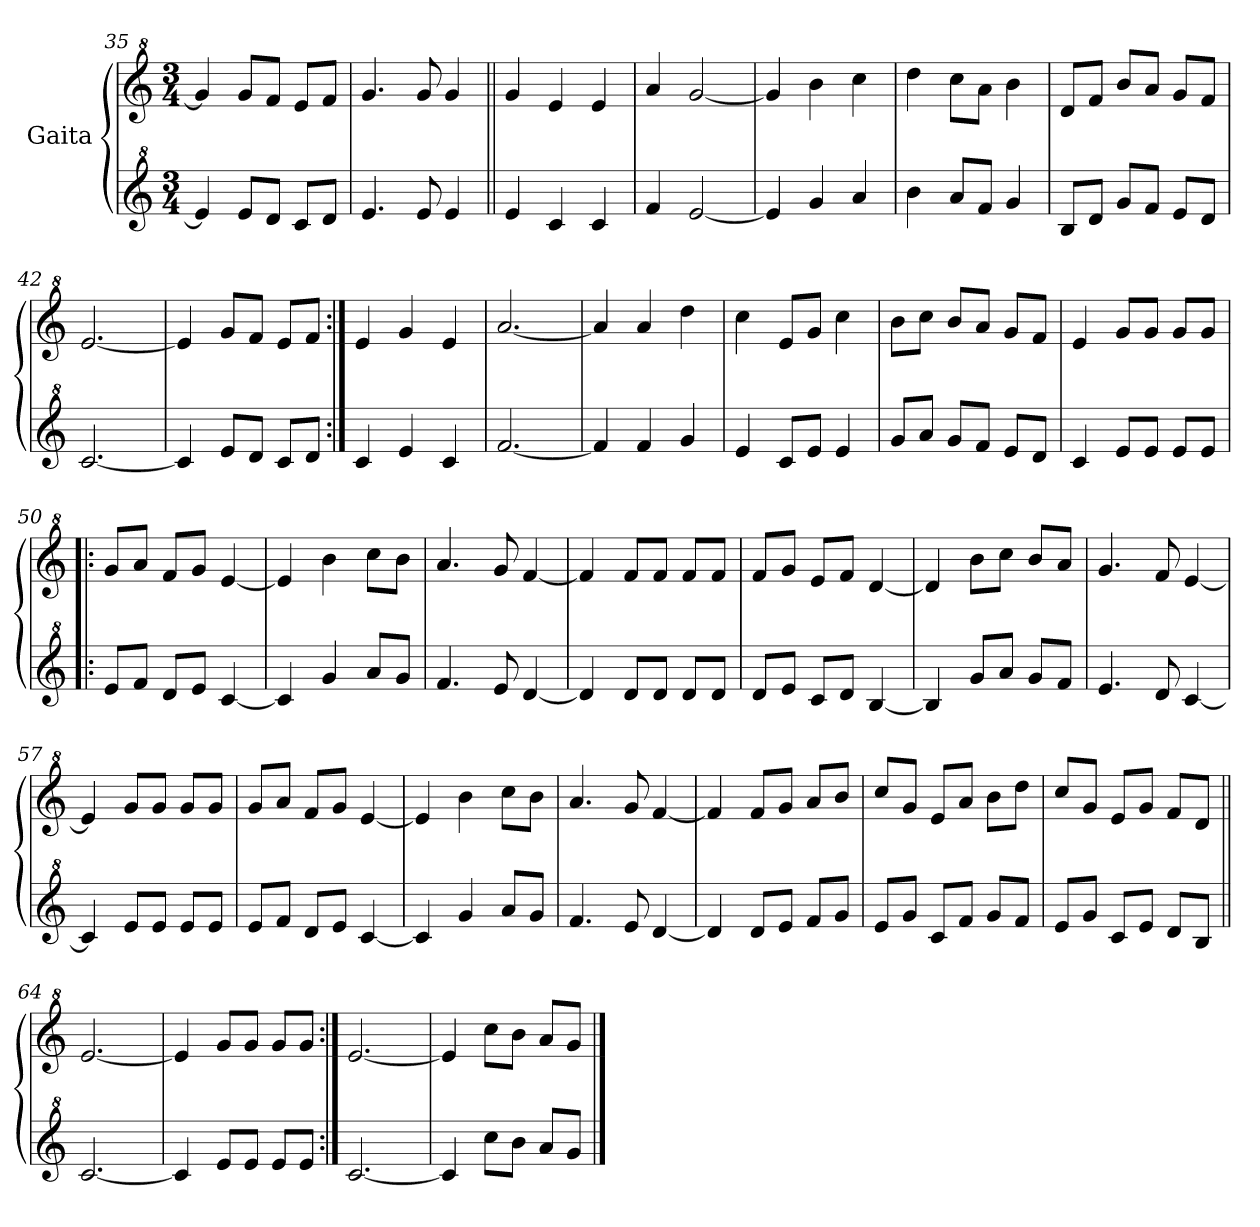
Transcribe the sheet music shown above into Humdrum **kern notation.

**kern	**kern
*part2	*part1
*staff2	*staff1
*I"Gaita	*I"Gaita
*clefG^2	*clefG^2
*k[]	*k[]
*M3/4	*M3/4
=35	=35
4ee/]	4gg/]
8ee/L	8gg/L
8dd/J	8ff/J
8cc/L	8ee/L
8dd/J	8ff/J
=36	=36
4.ee/	4.gg/
8ee/	8gg/
4ee/	4gg/
=37||	=37||
4ee/	4gg/
4cc/	4ee/
4cc/	4ee/
=38	=38
4ff/	4aa/
[2ee/	[2gg/
!!LO:LB:g=z
=39	=39
4ee/]	4gg/]
4gg/	4bb\
4aa/	4ccc\
=40	=40
4bb\	4ddd\
8aa/L	8ccc\L
8ff/J	8aa\J
4gg/	4bb\
=41	=41
8b/L	8dd/L
8dd/J	8ff/J
8gg/L	8bb/L
8ff/J	8aa/J
8ee/L	8gg/L
8dd/J	8ff/J
=42	=42
[2.cc/	[2.ee/
=43	=43
4cc/]	4ee/]
8ee/L	8gg/L
8dd/J	8ff/J
8cc/L	8ee/L
8dd/J	8ff/J
=44:|!	=44:|!
4cc/	4ee/
4ee/	4gg/
4cc/	4ee/
=45	=45
[2.ff/	[2.aa/
=46	=46
4ff/]	4aa/]
4ff/	4aa/
4gg/	4ddd\
=47	=47
4ee/	4ccc\
8cc/L	8ee/L
8ee/J	8gg/J
4ee/	4ccc\
=48	=48
8gg/L	8bb\L
8aa/J	8ccc\J
8gg/L	8bb/L
8ff/J	8aa/J
8ee/L	8gg/L
8dd/J	8ff/J
!!LO:PB:g=z
=49	=49
4cc/	4ee/
8ee/L	8gg/L
8ee/J	8gg/J
8ee/L	8gg/L
8ee/J	8gg/J
=50!|:	=50!|:
8ee/L	8gg/L
8ff/J	8aa/J
8dd/L	8ff/L
8ee/J	8gg/J
[4cc/	[4ee/
=51	=51
4cc/]	4ee/]
4gg/	4bb\
8aa/L	8ccc\L
8gg/J	8bb\J
=52	=52
4.ff/	4.aa/
8ee/	8gg/
[4dd/	[4ff/
=53	=53
4dd/]	4ff/]
8dd/L	8ff/L
8dd/J	8ff/J
8dd/L	8ff/L
8dd/J	8ff/J
=54	=54
8dd/L	8ff/L
8ee/J	8gg/J
8cc/L	8ee/L
8dd/J	8ff/J
[4b/	[4dd/
=55	=55
4b/]	4dd/]
8gg/L	8bb\L
8aa/J	8ccc\J
8gg/L	8bb/L
8ff/J	8aa/J
=56	=56
4.ee/	4.gg/
8dd/	8ff/
[4cc/	[4ee/
=57	=57
4cc/]	4ee/]
8ee/L	8gg/L
8ee/J	8gg/J
8ee/L	8gg/L
8ee/J	8gg/J
!!LO:LB:g=z
=58	=58
8ee/L	8gg/L
8ff/J	8aa/J
8dd/L	8ff/L
8ee/J	8gg/J
[4cc/	[4ee/
=59	=59
4cc/]	4ee/]
4gg/	4bb\
8aa/L	8ccc\L
8gg/J	8bb\J
=60	=60
4.ff/	4.aa/
8ee/	8gg/
[4dd/	[4ff/
=61	=61
4dd/]	4ff/]
8dd/L	8ff/L
8ee/J	8gg/J
8ff/L	8aa/L
8gg/J	8bb/J
=62	=62
8ee/L	8ccc/L
8gg/J	8gg/J
8cc/L	8ee/L
8ff/J	8aa/J
8gg/L	8bb\L
8ff/J	8ddd\J
=63	=63
8ee/L	8ccc/L
8gg/J	8gg/J
8cc/L	8ee/L
8ee/J	8gg/J
8dd/L	8ff/L
8b/J	8dd/J
=64||	=64||
[2.cc/	[2.ee/
=65	=65
4cc/]	4ee/]
8ee/L	8gg/L
8ee/J	8gg/J
8ee/L	8gg/L
8ee/J	8gg/J
=66:|!	=66:|!
[2.cc/	[2.ee/
!!LO:LB:g=z
=67	=67
4cc/]	4ee/]
8ccc\L	8ccc\L
8bb\J	8bb\J
8aa/L	8aa/L
8gg/J	8gg/J
==	==
*-	*-
